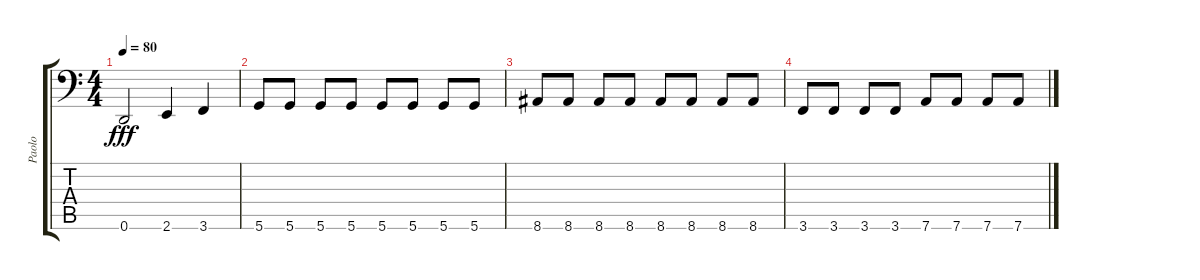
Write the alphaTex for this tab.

\track ("Paolo" "Paolo") {instrument electricbasspick}
\staff {score tabs}
\tuning (E3 B2 G2 D2 A1 D1) {hide}
\ts (4 4)
\tempo 80
\clef f4
\ks c
0.6.2{dy fff} 2.6.4 3.6.4 |
5.6.8 5.6.8 5.6.8 5.6.8 5.6.8 5.6.8 5.6.8 5.6.8 |
8.6.8 8.6.8 8.6.8 8.6.8 8.6.8 8.6.8 8.6.8 8.6.8 |
3.6.8 3.6.8 3.6.8 3.6.8 7.6.8 7.6.8 7.6.8 7.6.8
